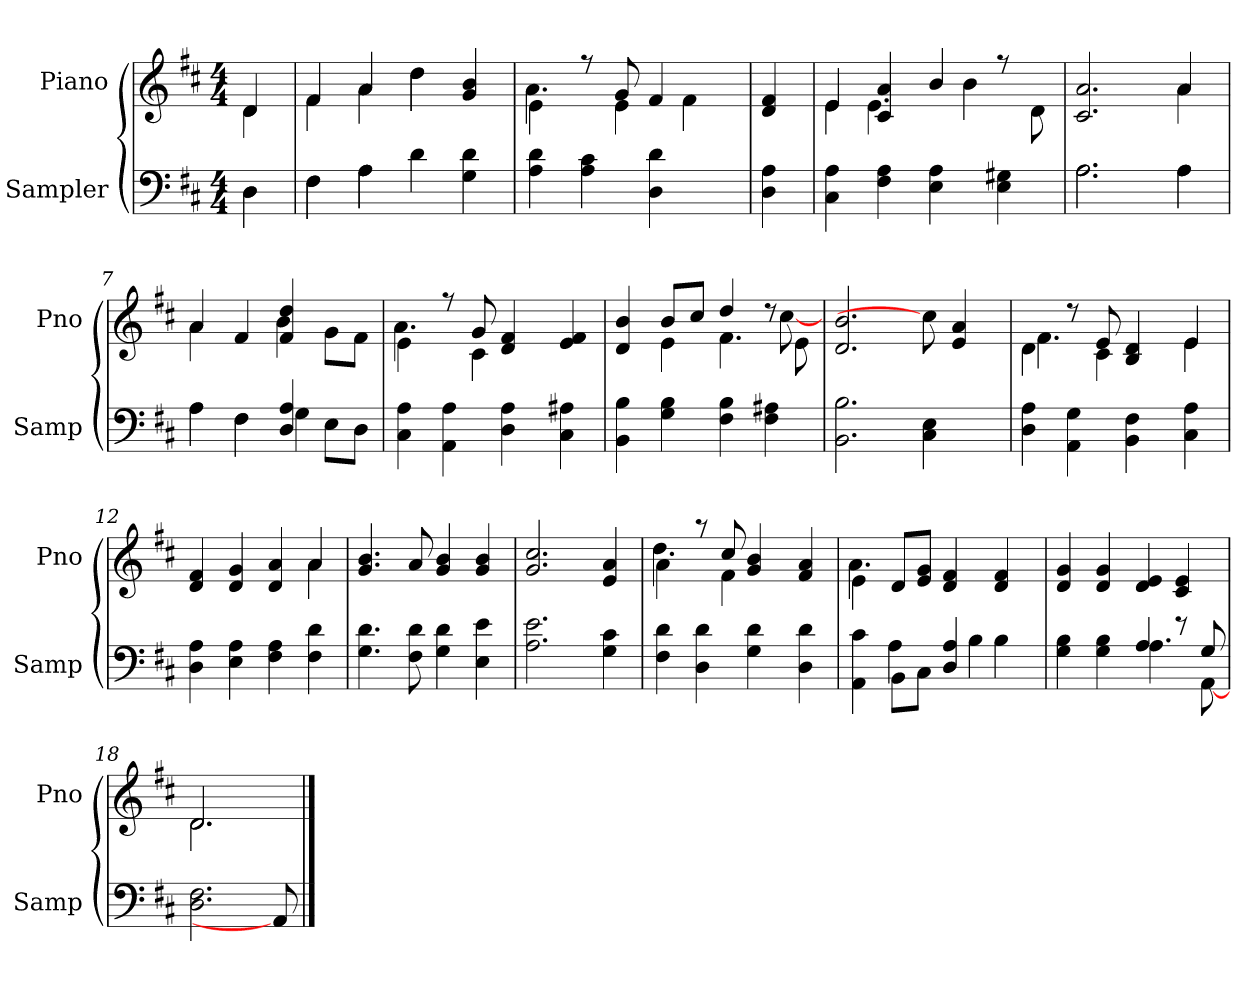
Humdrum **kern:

**kern	**kern
*part2	*part1
*staff2	*staff1
*I"Sampler	*I"Piano
*I'Samp	*I'Pno
*clefF4	*clefG2
*k[f#c#]	*k[f#c#]
*D:	*D:
*M4/4	*M4/4
=1	=1
*^	*^
4D\	4D	4d/	4d
=2	=2	=2	=2
4F#\	4F#	4f#/	4f#
4A\	4A	4a/	4a
4d	2ryy	4dd\	4dd
4G 4d	.	4g 4b	4ryy
*v	*v	*	*
=3	=3	=3
4A 4d	4e\	4.a
4A 4c#	8r	.
.	8g/	4e
4D 4d	4f#/	.
.	.	4f#
8ryy	8ryy	.
*	*v	*v
=4	=4
4D 4A	4d 4f#
=5	=5
*	*^
4C# 4A	4e/	4e
4F# 4A	4c# 4a	4.e
4E 4A	4b/	.
.	.	4b
4E 4G#X	8r	.
.	8d\	8ryy
=6	=6	=6
*^	*	*
2.A\	2.A	2.c# 2.a	2.ryy
4A\	4A	4a/	4a
=7	=7	=7	=7
4A\	4A	4a/	4a
4F#\	4F#	4f#	4ryy
4D 4A	4G	4f# 4dd	4b
8E\L	4ryy	8g\L	4ryy
8D\J	.	8f#\J	.
*v	*v	*	*
=8	=8	=8
4C# 4A	4e\	4.a
4AA 4A	8r	.
.	8g	4c#
4D 4A	4d 4f#	.
.	.	4.ryy
4C# 4A#X	4e 4f#	.
=9	=9	=9
4BB 4B	4d 4b	4ryy
4G 4B	8b/L	4e
.	8cc#/J	.
4F# 4B	4dd/	4.f#
4F# 4A#X	8r	.
.	8e\	[8cc#
*	*v	*v
=10	=10
2.BB 2.B	2.d 2.b
4C# 4E	8cc#]
.	4e 4a
8ryy	.
=11	=11
*	*^
4D 4A	4d\	4.f#
4AA 4G	8r	.
.	8e	4c#
4BB 4F#	4B 4d	.
.	.	8ryy
4C# 4A	4e/	4e
=12	=12	=12
4D 4A	4d 4f#	2.ryy
4E 4A	4d 4g	.
4F# 4A	4d 4a	.
4F# 4d	4a/	4a
*	*v	*v
=13	=13
4.G 4.d	4.g 4.b
8F# 8d	8a
4G 4d	4g 4b
4E 4e	4g 4b
=14	=14
2.A 2.e	2.g 2.cc#
4G 4c#	4e 4a
=15	=15
*	*^
4F# 4d	4a\	4.dd
4D 4d	8r	.
.	8cc#/	4f#
4G 4d	4g 4b	.
.	.	4.ryy
4D 4d	4f#/ 4a/	.
=16	=16	=16
*^	*	*
4AA 4c#	4ryy	4e\	4.a
8BB\L	4A	8d/L	.
8C#\J	.	8e/ 8g/J	2ryy
4D 4A	8ryy	4d 4f#	.
.	4B	.	.
4B\	.	4d 4f#	.
.	8ryy	.	8ryy
*	*	*v	*v
=17	=17	=17
4G 4B	2ryy	4d 4g
4G 4B	.	4d 4g
4A/	4.A	4d 4e
8r	.	4c# 4e
8G/	[8AA	.
*v	*v	*
=18	=18
*	*^
2.D 2.F#	2.d/	2.d
8AA]	8ryy	8ryy
*	*v	*v
==	==
*-	*-
